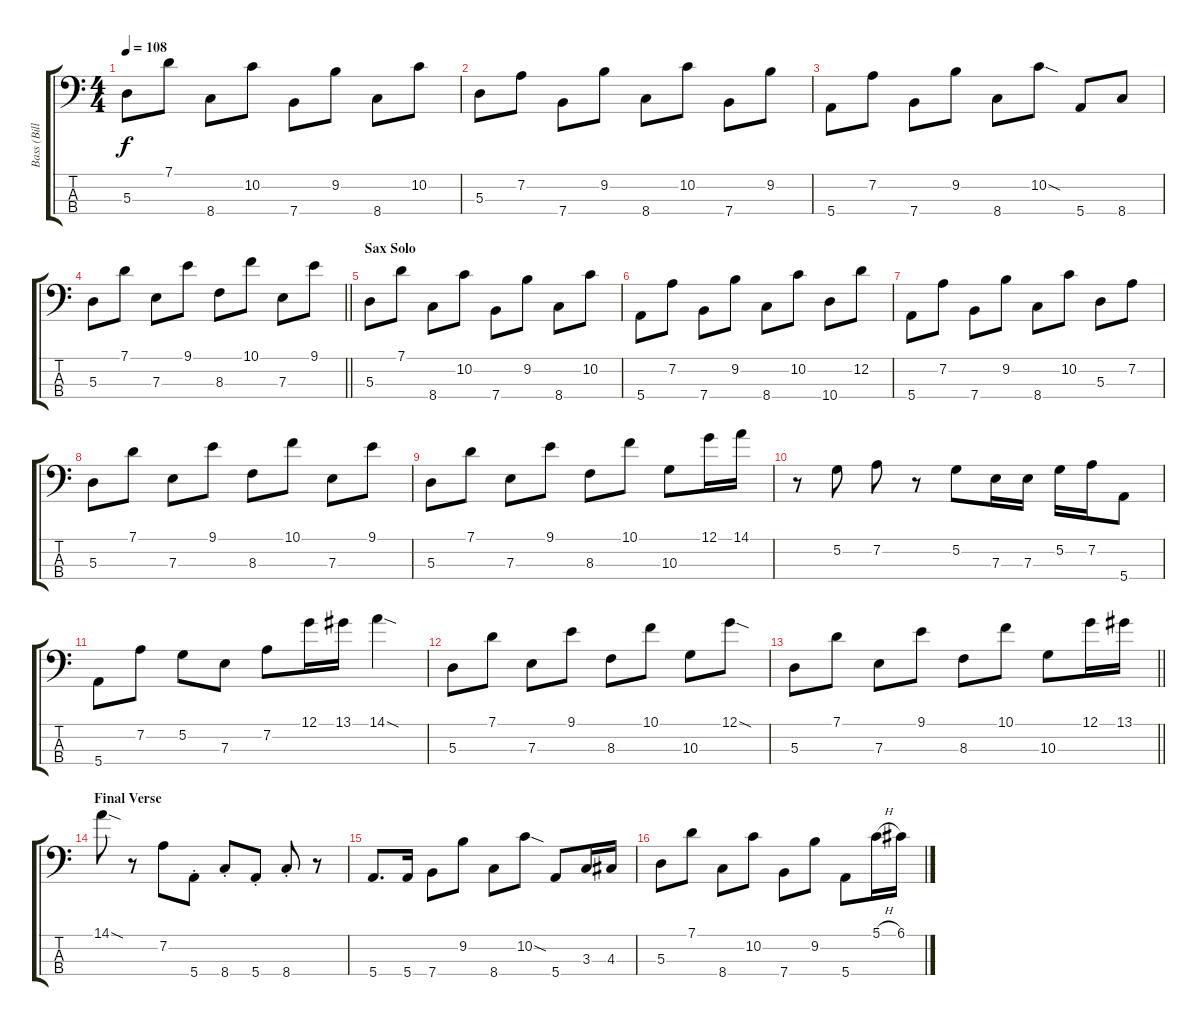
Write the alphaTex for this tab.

\track ("Bass (Bill)" "Bass (Bill") {instrument electricbassfinger}
\staff {score tabs}
\tuning (G2 D2 A1 E1) {hide}
\ts (4 4)
\tempo 108
\clef f4
\ks c
5.3.8{dy f} 7.1.8 8.4.8 10.2.8 7.4.8 9.2.8 8.4.8 10.2.8 |
5.3.8 7.2.8 7.4.8 9.2.8 8.4.8 10.2.8 7.4.8 9.2.8 |
5.4.8 7.2.8 7.4.8 9.2.8 8.4.8 10.2{sod}.8 5.4.8 8.4.8 |
\barLineRight lightlight
5.3.8 7.1.8 7.3.8 9.1.8 8.3.8 10.1.8 7.3.8 9.1.8 |
\section ("" "Sax Solo")
5.3.8 7.1.8 8.4.8 10.2.8 7.4.8 9.2.8 8.4.8 10.2.8 |
5.4.8 7.2.8 7.4.8 9.2.8 8.4.8 10.2.8 10.4.8 12.2.8 |
5.4.8 7.2.8 7.4.8 9.2.8 8.4.8 10.2.8 5.3.8 7.2.8 |
5.3.8 7.1.8 7.3.8 9.1.8 8.3.8 10.1.8 7.3.8 9.1.8 |
5.3.8 7.1.8 7.3.8 9.1.8 8.3.8 10.1.8 10.3.8 12.1.16 14.1.16 |
r.8 5.2.8 7.2.8 r.8 5.2.8 7.3.16 7.3.16 5.2.16 7.2.16 5.4.8 |
5.4.8 7.2.8 5.2.8 7.3.8 7.2.8 12.1.16 13.1.16 14.1{sod}.4 |
5.3.8 7.1.8 7.3.8 9.1.8 8.3.8 10.1.8 10.3.8 12.1{sod}.8 |
\barLineRight lightlight
5.3.8 7.1.8 7.3.8 9.1.8 8.3.8 10.1.8 10.3.8 12.1.16 13.1.16 |
\section ("" "Final Verse")
14.1{sod}.8 r.8 7.2.8 5.4{st}.8 8.4{st}.8 5.4{st}.8 8.4{st}.8 r.8 |
5.4.8{d} 5.4.16 7.4.8 9.2.8 8.4.8 10.2{sod}.8 5.4.8 3.3.16 4.3.16 |
5.3.8 7.1.8 8.4.8 10.2.8 7.4.8 9.2.8 5.4.8 5.1{h}.16 6.1{h}.16
